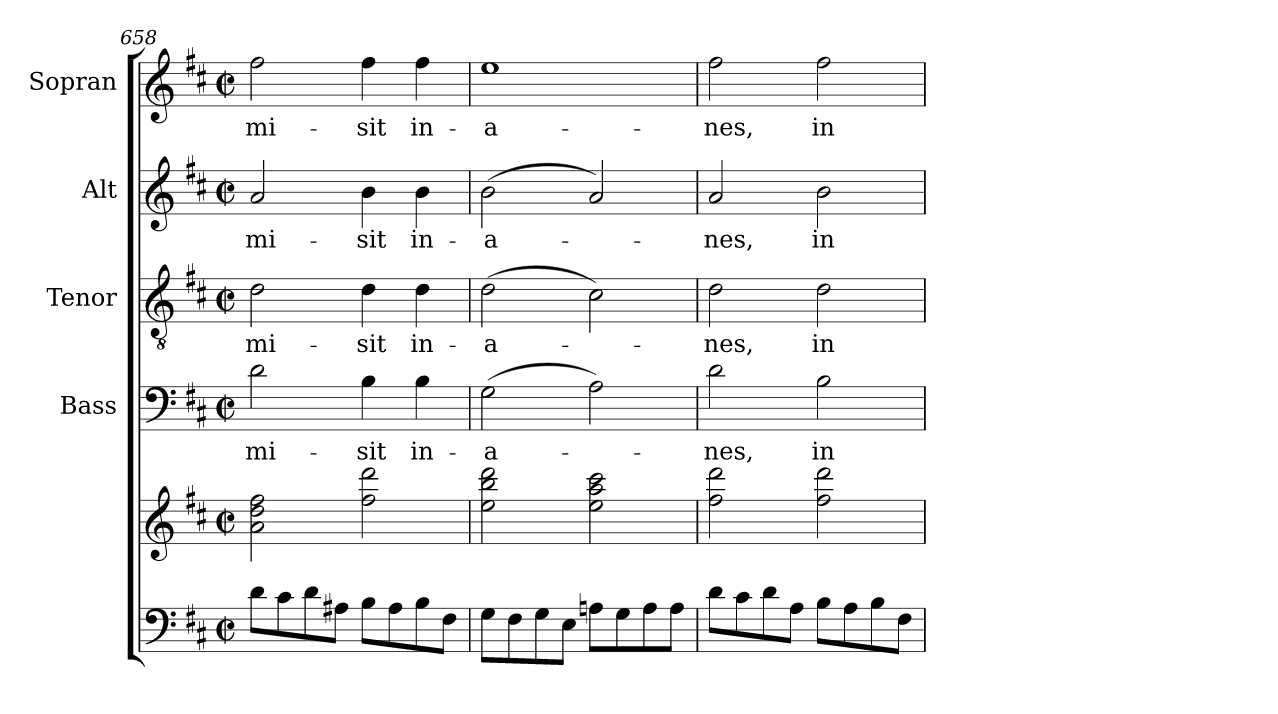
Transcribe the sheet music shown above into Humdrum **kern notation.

**kern	**kern	**kern	**text	**kern	**text	**kern	**text	**kern	**text
*part5	*part5	*part4	*part4	*part3	*part3	*part2	*part2	*part1	*part1
*staff6	*staff5	*staff4	*staff4	*staff3	*staff3	*staff2	*staff2	*staff1	*staff1
*	*	*I"Bass	*	*I"Tenor	*	*I"Alt	*	*I"Sopran	*
*	*	*I'B.	*	*I'T.	*	*I'A.	*	*I'S.	*
*clefF4	*clefG2	*clefF4	*	*clefGv2	*	*clefG2	*	*clefG2	*
*k[f#c#]	*k[f#c#]	*k[f#c#]	*	*k[f#c#]	*	*k[f#c#]	*	*k[f#c#]	*
*D:	*D:	*D:	*	*D:	*	*D:	*	*D:	*
*M2/2	*M2/2	*M2/2	*	*M2/2	*	*M2/2	*	*M2/2	*
*met(c|)	*met(c|)	*met(c|)	*	*met(c|)	*	*met(c|)	*	*met(c|)	*
=658	=658	=658	=658	=658	=658	=658	=658	=658	=658
!	!	!	!LO:LY:b	!	!LO:LY:b	!	!LO:LY:b	!	!LO:LY:b
8d\L	2a\ 2dd\ 2ff#\	2d\	-mi-	2d\	-mi-	2a/	-mi-	2ff#\	-mi-
8c#\	.	.	.	.	.	.	.	.	.
8d\	.	.	.	.	.	.	.	.	.
8A#X\J	.	.	.	.	.	.	.	.	.
!	!	!	!LO:LY:b	!	!LO:LY:b	!	!LO:LY:b	!	!LO:LY:b
8B\L	2ff#\ 2ddd\	4B\	-sit	4d\	-sit	4b\	-sit	4ff#\	-sit
8A#\	.	.	.	.	.	.	.	.	.
!	!	!	!LO:LY:b	!	!LO:LY:b	!	!LO:LY:b	!	!LO:LY:b
8B\	.	4B\	in-	4d\	in-	4b\	in-	4ff#\	in-
8F#\J	.	.	.	.	.	.	.	.	.
!!LO:LB:g=z
=659	=659	=659	=659	=659	=659	=659	=659	=659	=659
!	!	!	!LO:LY:b	!	!LO:LY:b	!	!LO:LY:b	!	!LO:LY:b
8G\L	2ee\ 2bb\ 2ddd\	(>2G\	-a-	(>2d\	-a-	(>2b\	-a-	1ee	-a-
8F#\	.	.	.	.	.	.	.	.	.
8G\	.	.	.	.	.	.	.	.	.
8E\J	.	.	.	.	.	.	.	.	.
8An\L	2ee\ 2aa\ 2ccc#\	2A\)	.	2c#\)	.	2a/)	.	.	.
8G\	.	.	.	.	.	.	.	.	.
8A\	.	.	.	.	.	.	.	.	.
8A\J	.	.	.	.	.	.	.	.	.
=660	=660	=660	=660	=660	=660	=660	=660	=660	=660
!	!	!	!LO:LY:b	!	!LO:LY:b	!	!LO:LY:b	!	!LO:LY:b
8d\L	2ff#\ 2ddd\	2d\	-nes,	2d\	-nes,	2a/	-nes,	2ff#\	-nes,
8c#\	.	.	.	.	.	.	.	.	.
8d\	.	.	.	.	.	.	.	.	.
8A\J	.	.	.	.	.	.	.	.	.
!	!	!	!LO:LY:b	!	!LO:LY:b	!	!LO:LY:b	!	!LO:LY:b
8B\L	2ff#\ 2ddd\	2B\	in-	2d\	in-	2b\	in-	2ff#\	in-
8A\	.	.	.	.	.	.	.	.	.
8B\	.	.	.	.	.	.	.	.	.
8F#\J	.	.	.	.	.	.	.	.	.
=	=	=	=	=	=	=	=	=	=
*-	*-	*-	*-	*-	*-	*-	*-	*-	*-
